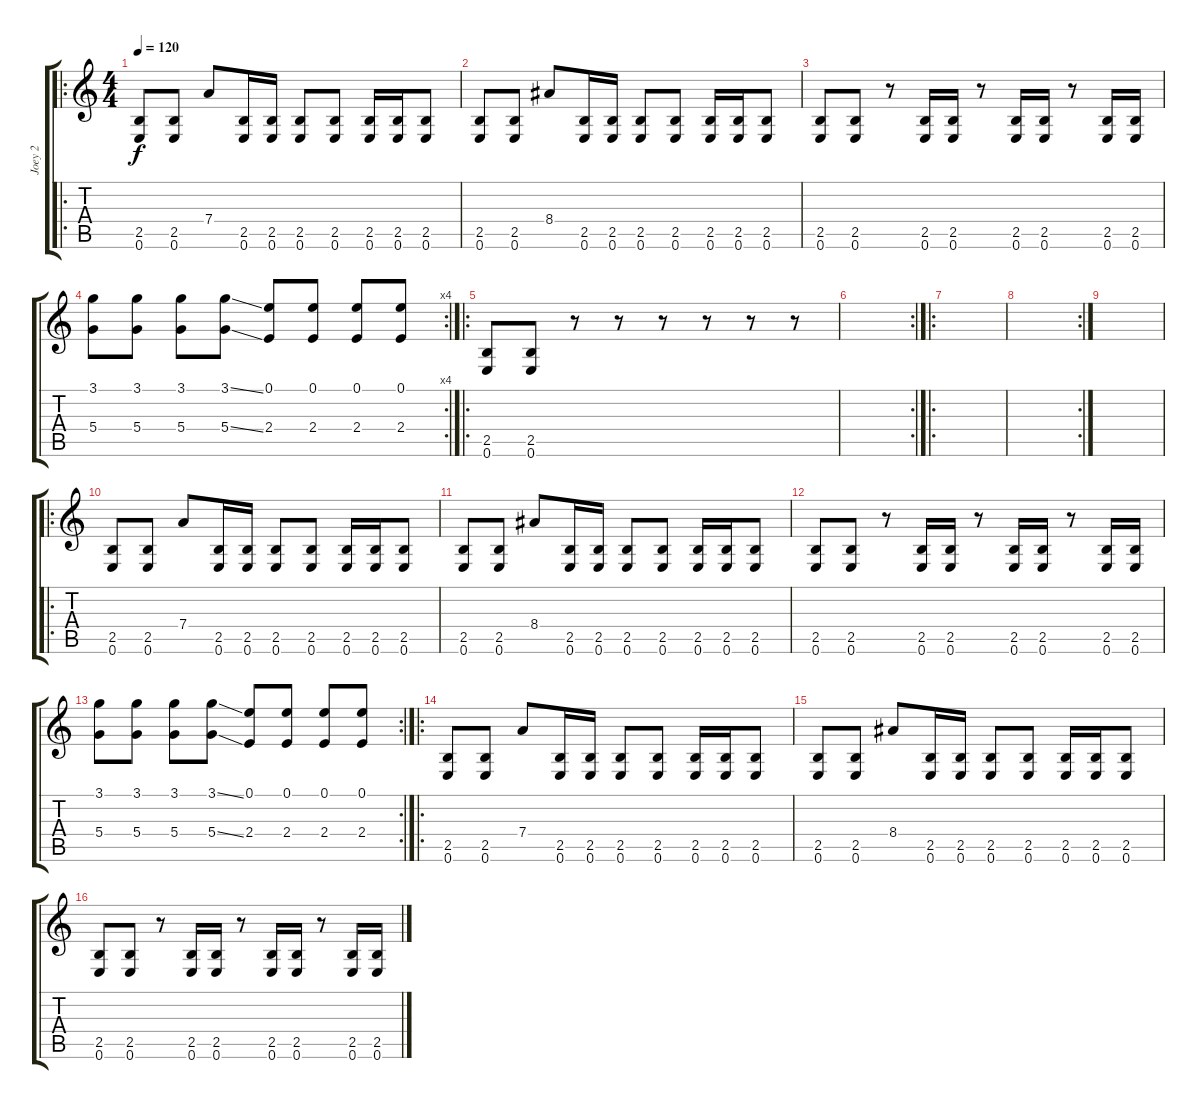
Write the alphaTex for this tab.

\track ("Joey 2" "Joey 2") {instrument overdrivenguitar}
\staff {score tabs}
\tuning (E4 B3 G3 D3 A2 E2) {hide}
\ro
\ts (4 4)
\tempo 120
\clef g2
\ks c
(2.5 0.6).8{dy f} (2.5 0.6).8 7.4.8 (2.5 0.6).16 (2.5 0.6).16 (2.5 0.6).8 (2.5 0.6).8 (2.5 0.6).16 (2.5 0.6).16 (2.5 0.6).8 |
(2.5 0.6).8 (2.5 0.6).8 8.4.8 (2.5 0.6).16 (2.5 0.6).16 (2.5 0.6).8 (2.5 0.6).8 (2.5 0.6).16 (2.5 0.6).16 (2.5 0.6).8 |
(2.5 0.6).8 (2.5 0.6).8 r.8 (2.5 0.6).16 (2.5 0.6).16 r.8 (2.5 0.6).16 (2.5 0.6).16 r.8 (2.5 0.6).16 (2.5 0.6).16 |
\rc 4
(3.1 5.4).8 (3.1 5.4).8 (3.1 5.4).8 (3.1{ss} 5.4{ss}).8 (0.1 2.4).8 (0.1 2.4).8 (0.1 2.4).8 (0.1 2.4).8 |
\ro
(2.5 0.6).8 (2.5 0.6).8 r.8 r.8 r.8 r.8 r.8 r.8 |
\rc 2
|
\ro
|
\rc 2
|
|
\ro
(2.5 0.6).8 (2.5 0.6).8 7.4.8 (2.5 0.6).16 (2.5 0.6).16 (2.5 0.6).8 (2.5 0.6).8 (2.5 0.6).16 (2.5 0.6).16 (2.5 0.6).8 |
(2.5 0.6).8 (2.5 0.6).8 8.4.8 (2.5 0.6).16 (2.5 0.6).16 (2.5 0.6).8 (2.5 0.6).8 (2.5 0.6).16 (2.5 0.6).16 (2.5 0.6).8 |
(2.5 0.6).8 (2.5 0.6).8 r.8 (2.5 0.6).16 (2.5 0.6).16 r.8 (2.5 0.6).16 (2.5 0.6).16 r.8 (2.5 0.6).16 (2.5 0.6).16 |
\rc 2
(3.1 5.4).8 (3.1 5.4).8 (3.1 5.4).8 (3.1{ss} 5.4{ss}).8 (0.1 2.4).8 (0.1 2.4).8 (0.1 2.4).8 (0.1 2.4).8 |
\ro
(2.5 0.6).8 (2.5 0.6).8 7.4.8 (2.5 0.6).16 (2.5 0.6).16 (2.5 0.6).8 (2.5 0.6).8 (2.5 0.6).16 (2.5 0.6).16 (2.5 0.6).8 |
(2.5 0.6).8 (2.5 0.6).8 8.4.8 (2.5 0.6).16 (2.5 0.6).16 (2.5 0.6).8 (2.5 0.6).8 (2.5 0.6).16 (2.5 0.6).16 (2.5 0.6).8 |
(2.5 0.6).8 (2.5 0.6).8 r.8 (2.5 0.6).16 (2.5 0.6).16 r.8 (2.5 0.6).16 (2.5 0.6).16 r.8 (2.5 0.6).16 (2.5 0.6).16
